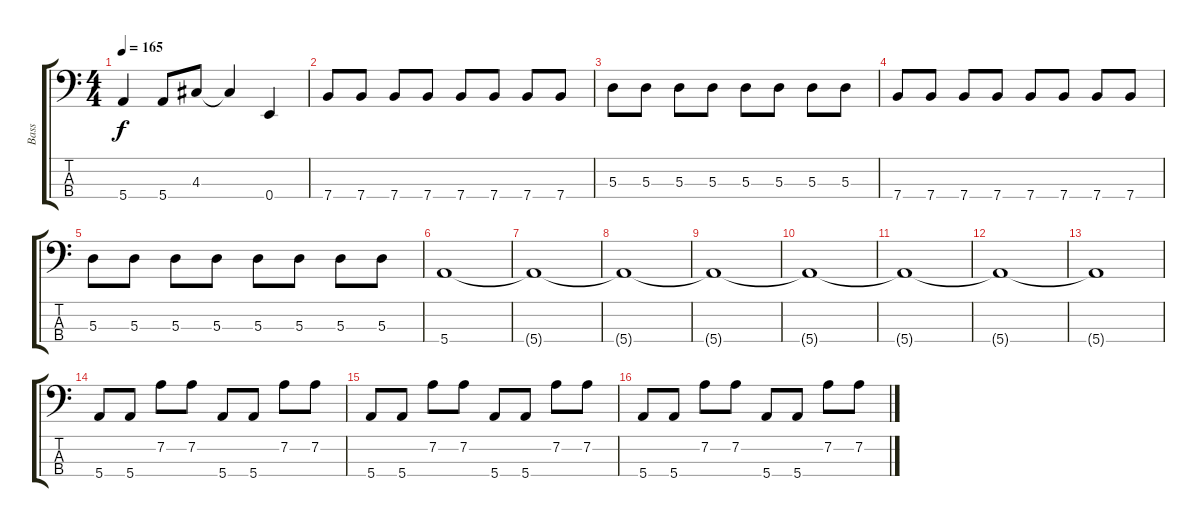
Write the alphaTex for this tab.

\track ("Bass" "Bass") {instrument electricbassfinger}
\staff {score tabs}
\tuning (G2 D2 A1 E1) {hide}
\ts (4 4)
\tempo 165
\clef f4
\ks c
5.4.4{dy f} 5.4.8 4.3.8 4.3{t}.4 0.4.4 |
7.4.8 7.4.8 7.4.8 7.4.8 7.4.8 7.4.8 7.4.8 7.4.8 |
5.3.8 5.3.8 5.3.8 5.3.8 5.3.8 5.3.8 5.3.8 5.3.8 |
7.4.8 7.4.8 7.4.8 7.4.8 7.4.8 7.4.8 7.4.8 7.4.8 |
5.3.8 5.3.8 5.3.8 5.3.8 5.3.8 5.3.8 5.3.8 5.3.8 |
5.4.1 |
5.4{t}.1 |
5.4{t}.1 |
5.4{t}.1 |
5.4{t}.1 |
5.4{t}.1 |
5.4{t}.1 |
5.4{t}.1 |
5.4.8 5.4.8 7.2.8 7.2.8 5.4.8 5.4.8 7.2.8 7.2.8 |
5.4.8 5.4.8 7.2.8 7.2.8 5.4.8 5.4.8 7.2.8 7.2.8 |
5.4.8 5.4.8 7.2.8 7.2.8 5.4.8 5.4.8 7.2.8 7.2.8
